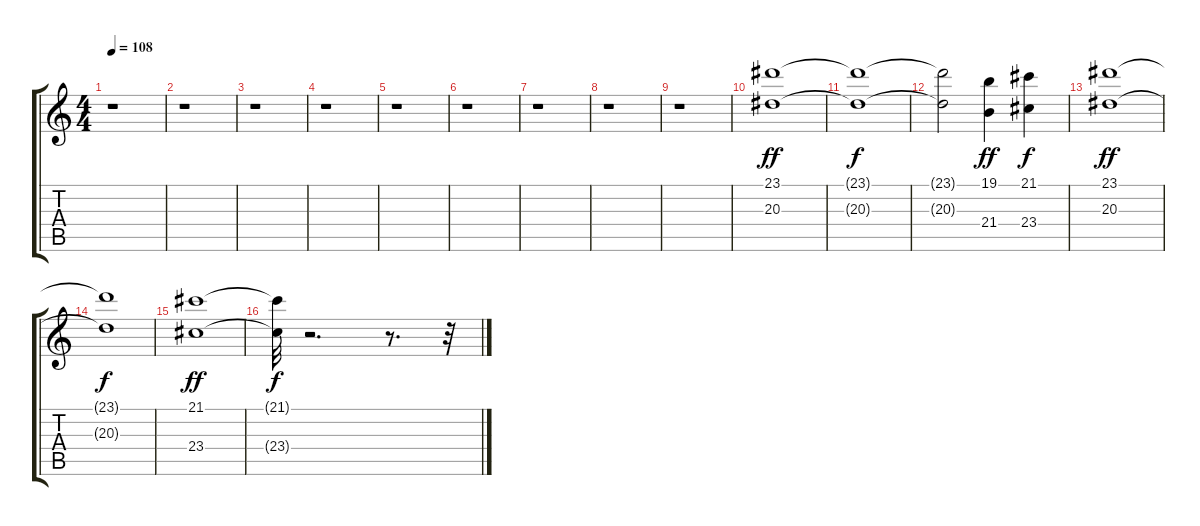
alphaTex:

\track "" {instrument stringensemble1}
\staff {score tabs}
\tuning (E4 B3 G3 D3 A2 E2) {hide}
\ts (4 4)
\tempo 108
\clef g2
\ks c
r.1{dy f} |
r.1 |
r.1 |
r.1 |
r.1 |
r.1 |
r.1 |
r.1 |
r.1 |
(23.1 20.3).1{dy ff} |
(23.1{t} 20.3{t}).1{dy f} |
(23.1{t} 20.3{t}).2 (19.1 21.4).4{dy ff} (21.1 23.4).4{dy f} |
(23.1 20.3).1{dy ff} |
(23.1{t} 20.3{t}).1{dy f} |
(21.1 23.4).1{dy ff} |
(21.1{t} 23.4{t}).32{dy f} r.2{d} r.8{d} r.32
